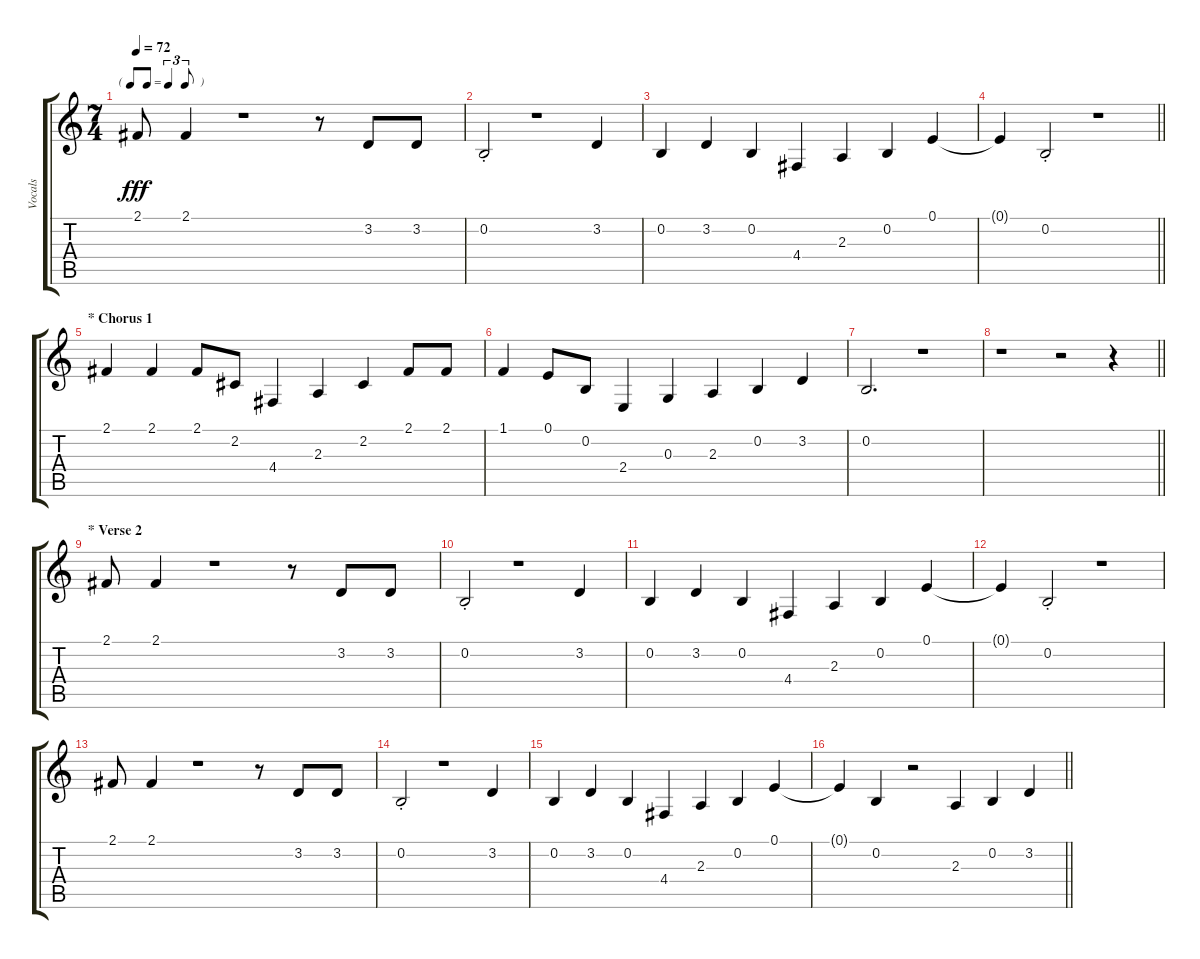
\track ("Vocals" "Vocals") {instrument lead2sawtooth}
\staff {score tabs}
\tuning (E4 B3 G3 D3 A2 E2) {hide}
\ts (7 4)
\tf triplet8th
\tempo 72
\clef g2
\ks c
2.1.8{dy fff} 2.1.4 r.1 r.8 3.2.8 3.2.8 |
0.2{st}.2 r.1 3.2.4 |
0.2.4 3.2.4 0.2.4 4.4.4 2.3.4 0.2.4 0.1.4 |
\barLineRight lightlight
0.1{t}.4 0.2{st}.2 r.1 |
\section ("" "* Chorus 1")
2.1.4 2.1.4 2.1.8 2.2.8 4.4.4 2.3.4 2.2.4 2.1.8 2.1.8 |
1.1.4 0.1.8 0.2.8 2.4.4 0.3.4 2.3.4 0.2.4 3.2.4 |
0.2.2{d} r.1 |
\barLineRight lightlight
r.1 r.2 r.4 |
\section ("" "* Verse 2")
2.1.8 2.1.4 r.1 r.8 3.2.8 3.2.8 |
0.2{st}.2 r.1 3.2.4 |
0.2.4 3.2.4 0.2.4 4.4.4 2.3.4 0.2.4 0.1.4 |
0.1{t}.4 0.2{st}.2 r.1 |
2.1.8 2.1.4 r.1 r.8 3.2.8 3.2.8 |
0.2{st}.2 r.1 3.2.4 |
0.2.4 3.2.4 0.2.4 4.4.4 2.3.4 0.2.4 0.1.4 |
\barLineRight lightlight
0.1{t}.4 0.2.4 r.2 2.3.4 0.2.4 3.2.4
